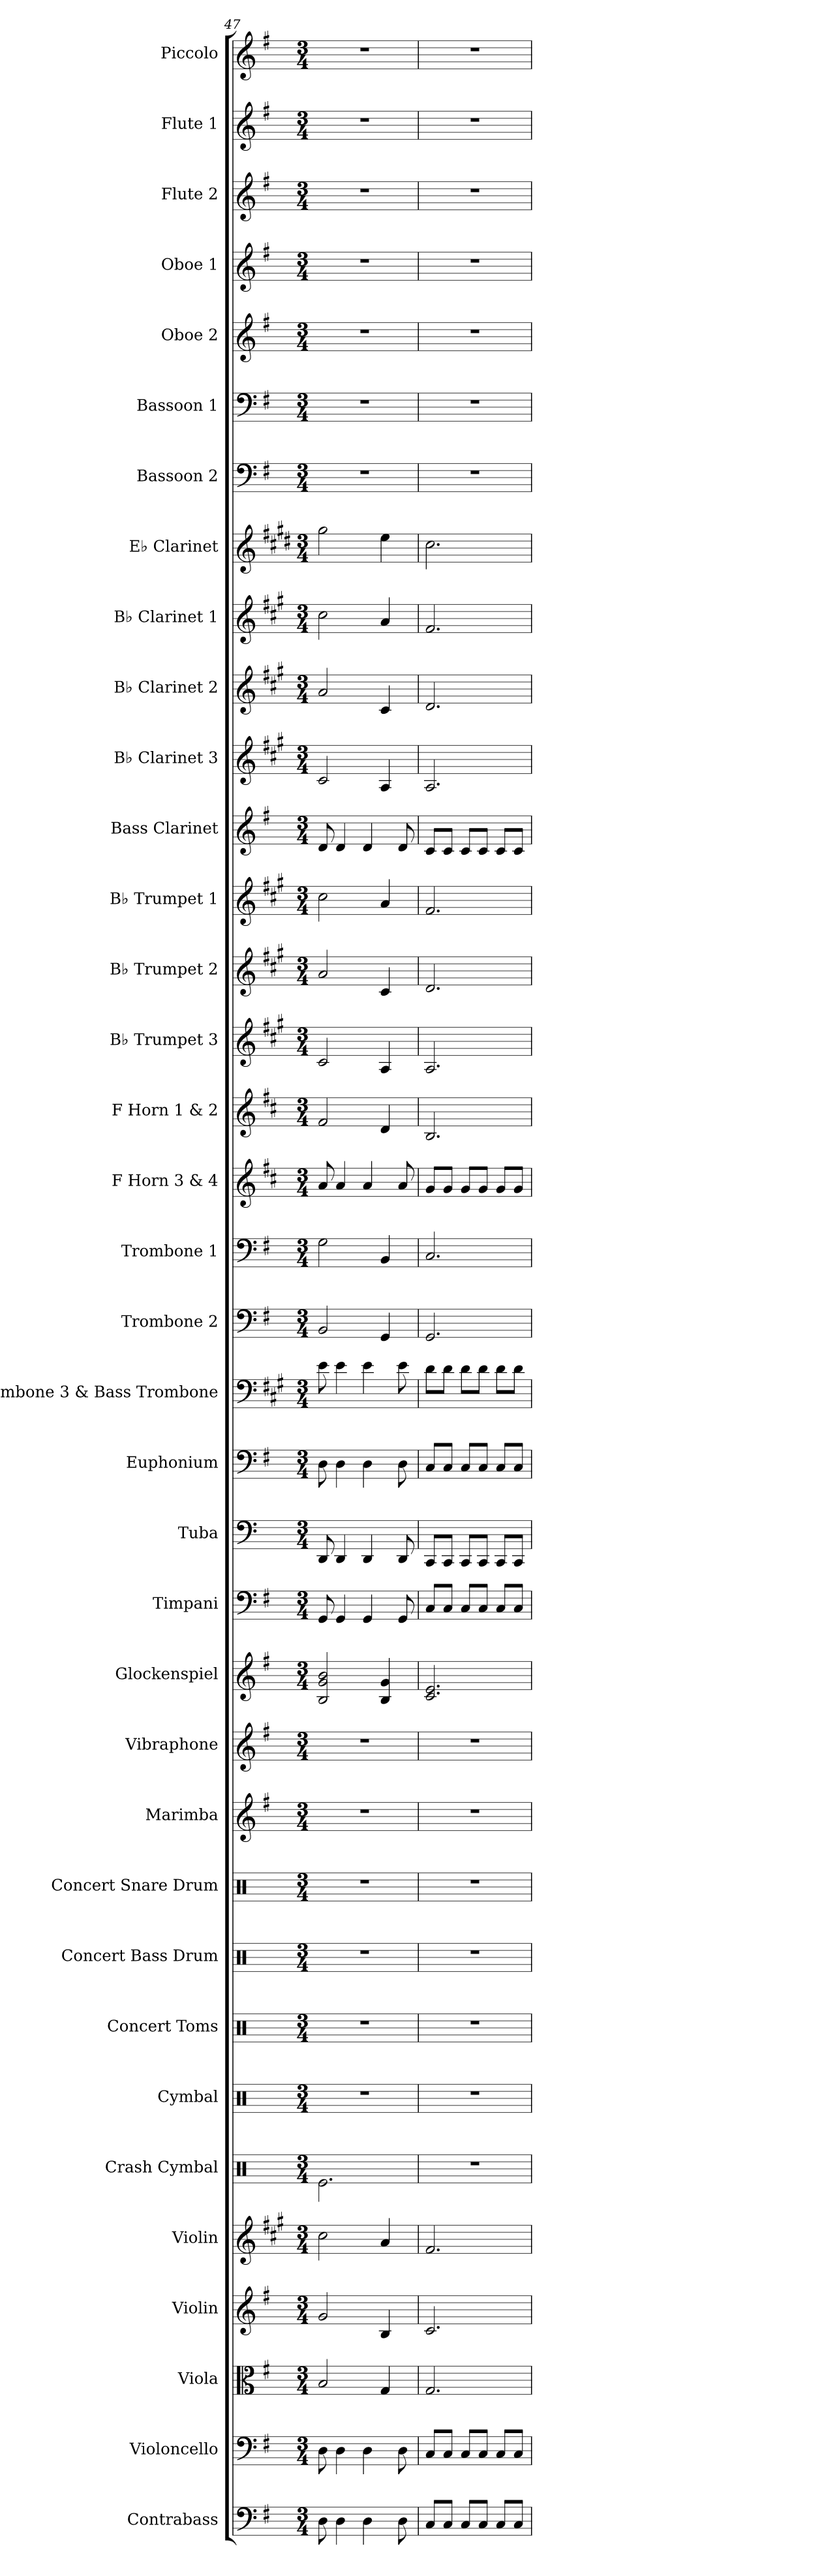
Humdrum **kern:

**kern	**kern	**kern	**kern	**kern	**kern	**kern	**kern	**kern	**kern	**kern	**kern	**kern	**kern	**kern	**kern	**kern	**kern	**kern	**kern	**kern	**kern	**kern	**kern	**kern	**kern	**kern	**kern	**kern	**kern	**kern	**kern	**kern	**kern	**kern	**kern
*part36	*part35	*part34	*part33	*part32	*part31	*part30	*part29	*part28	*part27	*part26	*part25	*part24	*part23	*part22	*part21	*part20	*part19	*part18	*part17	*part16	*part15	*part14	*part13	*part12	*part11	*part10	*part9	*part8	*part7	*part6	*part5	*part4	*part3	*part2	*part1
*staff36	*staff35	*staff34	*staff33	*staff32	*staff31	*staff30	*staff29	*staff28	*staff27	*staff26	*staff25	*staff24	*staff23	*staff22	*staff21	*staff20	*staff19	*staff18	*staff17	*staff16	*staff15	*staff14	*staff13	*staff12	*staff11	*staff10	*staff9	*staff8	*staff7	*staff6	*staff5	*staff4	*staff3	*staff2	*staff1
*I"Contrabass	*I"Violoncello	*I"Viola	*I"Violin	*I"Violin	*I"Crash Cymbal	*I"Cymbal	*I"Concert Toms	*I"Concert Bass Drum	*I"Concert Snare Drum	*I"Marimba	*I"Vibraphone	*I"Glockenspiel	*I"Timpani	*I"Tuba	*I"Euphonium	*I"Trombone 3 &amp; Bass Trombone	*I"Trombone 2	*I"Trombone 1	*I"F Horn 3 &amp; 4	*I"F Horn 1 &amp; 2	*I"B♭ Trumpet 3	*I"B♭ Trumpet 2	*I"B♭ Trumpet 1	*I"Bass Clarinet	*I"B♭ Clarinet 3	*I"B♭ Clarinet 2	*I"B♭ Clarinet 1	*I"E♭ Clarinet	*I"Bassoon 2	*I"Bassoon 1	*I"Oboe 2	*I"Oboe 1	*I"Flute 2	*I"Flute 1	*I"Piccolo
*I'Cb.	*I'Vc.	*I'Vla.	*I'Vln.	*I'Vln.	*I'Cr. Cym.	*I'Cym.	*I'C. Toms	*I'Con. BD	*I'Con. Sn.	*I'Mrm.	*I'Vib.	*I'Glock.	*I'Timp.	*I'Tba.	*I'Euph.	*I'Tbn. 3 B. Tbn.	*I'Tbn. 2	*I'Tbn. 1	*I'F Hn. 3 4	*I'F Hn. 1 2	*I'B♭ Tpt. 3	*I'B♭ Tpt. 2	*I'B♭ Tpt. 1	*I'B. Cl.	*I'B♭ Cl. 3	*I'B♭ Cl. 2	*I'B♭ Cl. 1	*I'E♭ Cl.	*I'Bsn. 2	*I'Bsn. 1	*I'Ob. 2	*I'Ob. 1	*I'Fl. 2	*I'Fl. 1	*I'Picc.
*clefF4	*clefF4	*clefC3	*clefG2	*clefG2	*clefX	*clefX	*clefX	*clefX	*clefX	*clefG2	*clefG2	*clefG2	*clefF4	*clefF4	*clefF4	*clefF4	*clefF4	*clefF4	*clefG2	*clefG2	*clefG2	*clefG2	*clefG2	*clefG2	*clefG2	*clefG2	*clefG2	*clefG2	*clefF4	*clefF4	*clefG2	*clefG2	*clefG2	*clefG2	*clefG2
*ITrd7c12	*	*	*	*ITrd1c2	*	*	*	*	*	*	*	*ITrd-14c-24	*	*	*	*ITrd1c2	*	*	*ITrd4c7	*ITrd4c7	*ITrd1c2	*ITrd1c2	*ITrd1c2	*ITrd8c14	*ITrd1c2	*ITrd1c2	*ITrd1c2	*ITrd-2c-3	*	*	*	*	*	*	*ITrd-7c-12
*k[f#]	*k[f#]	*k[f#]	*k[f#]	*k[f#]	*k[]	*k[]	*k[]	*k[]	*k[]	*k[f#]	*k[f#]	*k[f#]	*k[f#]	*k[]	*k[f#]	*k[f#]	*k[f#]	*k[f#]	*k[f#]	*k[f#]	*k[f#]	*k[f#]	*k[f#]	*k[f#]	*k[f#]	*k[f#]	*k[f#]	*k[f#]	*k[f#]	*k[f#]	*k[f#]	*k[f#]	*k[f#]	*k[f#]	*k[f#]
*M3/4	*M3/4	*M3/4	*M3/4	*M3/4	*M3/4	*M3/4	*M3/4	*M3/4	*M3/4	*M3/4	*M3/4	*M3/4	*M3/4	*M3/4	*M3/4	*M3/4	*M3/4	*M3/4	*M3/4	*M3/4	*M3/4	*M3/4	*M3/4	*M3/4	*M3/4	*M3/4	*M3/4	*M3/4	*M3/4	*M3/4	*M3/4	*M3/4	*M3/4	*M3/4	*M3/4
=47	=47	=47	=47	=47	=47	=47	=47	=47	=47	=47	=47	=47	=47	=47	=47	=47	=47	=47	=47	=47	=47	=47	=47	=47	=47	=47	=47	=47	=47	=47	=47	=47	=47	=47	=47
8DD\	8D\	2B/	2g/	2b\	2.Re\	2.r	2.r	2.r	2.r	2.r	2.r	2bb/ 2ggg/ 2bbb/	8GG/	8DD/	8D\	8d\	2BB/	2G\	8d/	2B/	2B/	2g/	2b\	8D/	2B/	2g/	2b\	2bb\	2.r	2.r	2.r	2.r	2.r	2.r	2.r
4DD\	4D\	.	.	.	.	.	.	.	.	.	.	.	4GG/	4DD/	4D\	4d\	.	.	4d/	.	.	.	.	4D/	.	.	.	.	.	.	.	.	.	.	.
4DD\	4D\	.	.	.	.	.	.	.	.	.	.	.	4GG/	4DD/	4D\	4d\	.	.	4d/	.	.	.	.	4D/	.	.	.	.	.	.	.	.	.	.	.
.	.	4G/	4B/	4g/	.	.	.	.	.	.	.	4bb/ 4ggg/	.	.	.	.	4GG/	4BB/	.	4G/	4G/	4B/	4g/	.	4G/	4B/	4g/	4gg\	.	.	.	.	.	.	.
8DD\	8D\	.	.	.	.	.	.	.	.	.	.	.	8GG/	8DD/	8D\	8d\	.	.	8d/	.	.	.	.	8D/	.	.	.	.	.	.	.	.	.	.	.
=48	=48	=48	=48	=48	=48	=48	=48	=48	=48	=48	=48	=48	=48	=48	=48	=48	=48	=48	=48	=48	=48	=48	=48	=48	=48	=48	=48	=48	=48	=48	=48	=48	=48	=48	=48
8CC/L	8C/L	2.G/	2.c/	2.e/	2.r	2.r	2.r	2.r	2.r	2.r	2.r	2.ccc/ 2.eee/	8C/L	8CC/L	8C/L	8c\L	2.GG/	2.C/	8c/L	2.E/	2.G/	2.c/	2.e/	8C/L	2.G/	2.c/	2.e/	2.ee\	2.r	2.r	2.r	2.r	2.r	2.r	2.r
8CC/J	8C/J	.	.	.	.	.	.	.	.	.	.	.	8C/J	8CC/J	8C/J	8c\J	.	.	8c/J	.	.	.	.	8C/J	.	.	.	.	.	.	.	.	.	.	.
8CC/L	8C/L	.	.	.	.	.	.	.	.	.	.	.	8C/L	8CC/L	8C/L	8c\L	.	.	8c/L	.	.	.	.	8C/L	.	.	.	.	.	.	.	.	.	.	.
8CC/J	8C/J	.	.	.	.	.	.	.	.	.	.	.	8C/J	8CC/J	8C/J	8c\J	.	.	8c/J	.	.	.	.	8C/J	.	.	.	.	.	.	.	.	.	.	.
8CC/L	8C/L	.	.	.	.	.	.	.	.	.	.	.	8C/L	8CC/L	8C/L	8c\L	.	.	8c/L	.	.	.	.	8C/L	.	.	.	.	.	.	.	.	.	.	.
8CC/J	8C/J	.	.	.	.	.	.	.	.	.	.	.	8C/J	8CC/J	8C/J	8c\J	.	.	8c/J	.	.	.	.	8C/J	.	.	.	.	.	.	.	.	.	.	.
=	=	=	=	=	=	=	=	=	=	=	=	=	=	=	=	=	=	=	=	=	=	=	=	=	=	=	=	=	=	=	=	=	=	=	=
*-	*-	*-	*-	*-	*-	*-	*-	*-	*-	*-	*-	*-	*-	*-	*-	*-	*-	*-	*-	*-	*-	*-	*-	*-	*-	*-	*-	*-	*-	*-	*-	*-	*-	*-	*-
